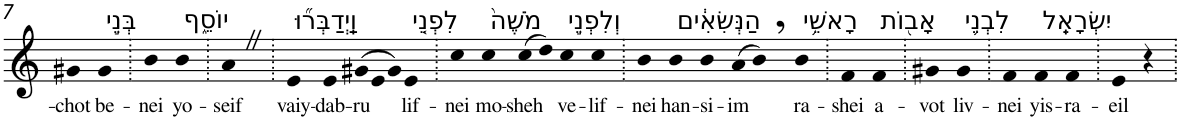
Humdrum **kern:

**kern	**text
*part1	*part1
*staff1	*staff1
*I"Piano	*
*I'Pno	*
!!LO:PB:g=z
*clefG2	*
*k[]	*
=7	=7
!	!LO:LY:b
4g#X	-chot
!LO:TX:a:t=בְּנֵ֣י	!
!	!LO:LY:b
4g#	be-
=8.	=8.
!	!LO:LY:b
4b	-nei
!LO:TX:a:t=יוֹסֵ֑ף	!
!	!LO:LY:b
4b	yo-
=9.	=9.
!	!LO:LY:b
4aZ	-seif
=10.	=10.
!LO:TX:a:t=וַֽיְדַבְּר֞וּ	!
!	!LO:LY:b
4e	vaiy-
!	!LO:LY:b
4e	-dab-
*Xtuplet	*
!	!LO:LY:b
(>12g#X	-ru
12e	.
12g#)	.
!LO:TX:a:t=לִפְנֵ֤י	!
!	!LO:LY:b
4e	lif-
=11.	=11.
!	!LO:LY:b
4cc	-nei
!LO:TX:a:t=מֹשֶׁה֙	!
!	!LO:LY:b
4cc	mo-
!	!LO:LY:b
(>8cc	-sheh
8dd)	.
!LO:TX:a:t=וְלִפְנֵ֣י	!
!	!LO:LY:b
4cc	ve-
!	!LO:LY:b
4cc	-lif-
=12.	=12.
!	!LO:LY:b
4b	-nei
!LO:TX:a:t=הַנְּשִׂאִ֔ים	!
!	!LO:LY:b
4b	han-
!	!LO:LY:b
4b	-si-
!	!LO:LY:b
(>8a	-im
8b,)	.
!LO:TX:a:t=רָאשֵׁ֥י	!
!	!LO:LY:b
4b	ra-
=13.	=13.
!	!LO:LY:b
4f	-shei
!LO:TX:a:t=אָב֖וֹת	!
!	!LO:LY:b
4f	a-
=14.	=14.
!	!LO:LY:b
4g#X	-vot
!LO:TX:a:t=לִבְנֵ֥י	!
!	!LO:LY:b
4g#	liv-
=15.	=15.
!	!LO:LY:b
4f	-nei
!LO:TX:a:t=יִשְׂרָאֵֽל	!
!	!LO:LY:b
4f	yis-
!	!LO:LY:b
4f	-ra-
=16.	=16.
!	!LO:LY:b
4e	-eil
4r	.
=.	=.
*-	*-
